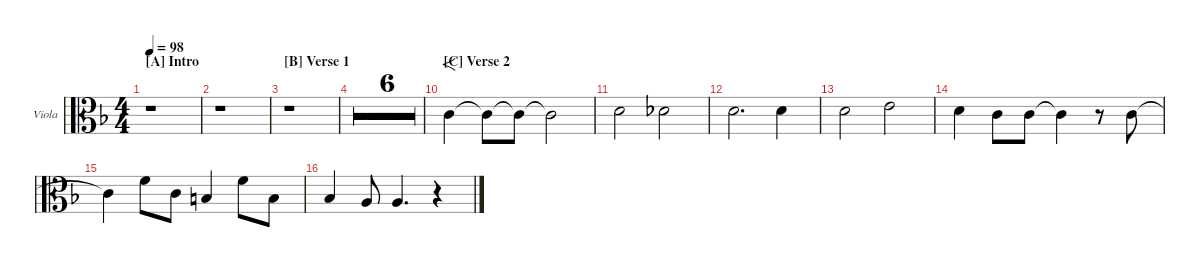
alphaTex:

\hideDynamics
\bracketExtendMode groupsimilarinstruments
\firstSystemTrackNameOrientation horizontal
\otherSystemsTrackNameOrientation horizontal
\track ("Viola" "Viola") {multiBarRest instrument viola}
\staff {score}
\tuning (A4 D4 G3 C3)
\ts (4 4)
\section ("A" "Intro")
\tempo 98
\clef c3
\scale
0.279888
\ks f
r.1{dy p instrument viola} |
\scale 0
r.1 |
\section ("B" "Verse 1")
\scale
0.720188 r.1 |
\scale 0
r.1 |
\scale 0
r.1 |
\scale 0
r.1 |
\scale 0
r.1 |
\scale 0
r.1 |
\scale 0
r.1 |
\section ("C" "Verse 2")
5.3.4{f} 5.3{t}.8 5.3{t}.8 5.3{t}.2 |
0.2.2 6.3.2 |
7.3.2{d} 7.3.4 |
7.3.2 2.2.2 |
0.2.4 5.3.8 5.3.8 5.3{t}.4 r.8 5.3.8 |
5.3{t}.4 3.2.8 5.3.8 4.3.4 3.2.8 4.3.8 |
3.3.4 2.3.8 2.3.4{d} r.4
